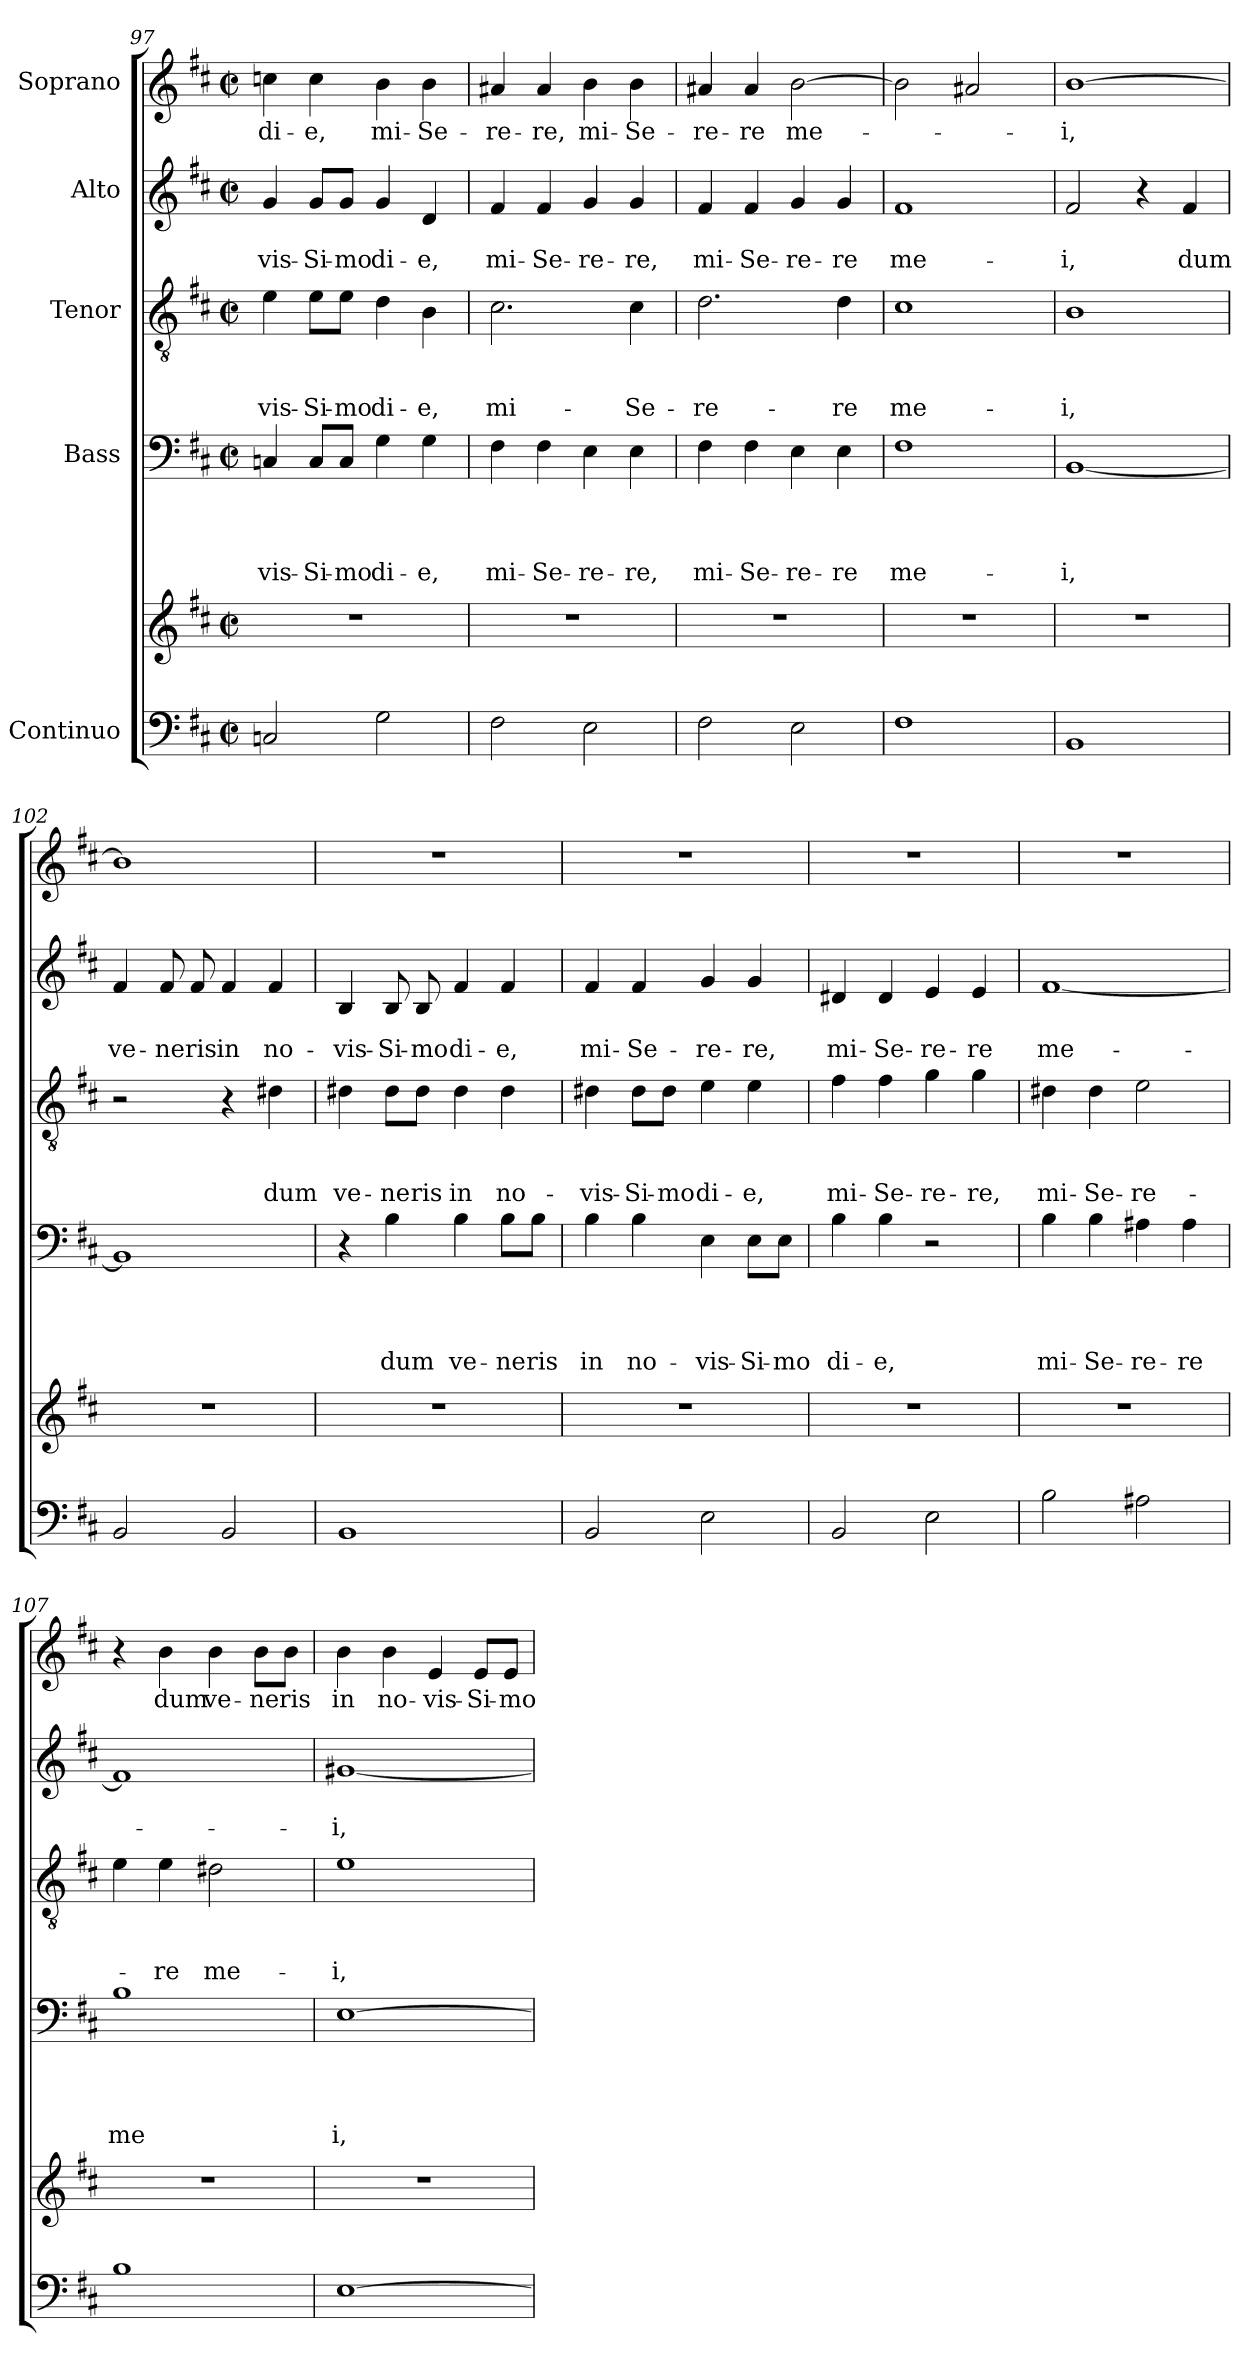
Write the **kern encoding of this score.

**kern	**kern	**kern	**text	**text	**text	**text	**kern	**text	**text	**text	**kern	**text	**text	**kern	**text
*part5	*part5	*part4	*part4	*part4	*part4	*part4	*part3	*part3	*part3	*part3	*part2	*part2	*part2	*part1	*part1
*staff6	*staff5	*staff4	*staff4	*staff4	*staff4	*staff4	*staff3	*staff3	*staff3	*staff3	*staff2	*staff2	*staff2	*staff1	*staff1
*I"Continuo	*	*I"Bass	*	*	*	*	*I"Tenor	*	*	*	*I"Alto	*	*	*I"Soprano	*
*clefF4	*clefG2	*clefF4	*	*	*	*	*clefGv2	*	*	*	*clefG2	*	*	*clefG2	*
*k[f#c#]	*k[f#c#]	*k[f#c#]	*	*	*	*	*k[f#c#]	*	*	*	*k[f#c#]	*	*	*k[f#c#]	*
*D:	*D:	*D:	*	*	*	*	*D:	*	*	*	*D:	*	*	*D:	*
*M2/2	*M2/2	*M2/2	*	*	*	*	*M2/2	*	*	*	*M2/2	*	*	*M2/2	*
*met(c|)	*met(c|)	*met(c|)	*	*	*	*	*met(c|)	*	*	*	*met(c|)	*	*	*met(c|)	*
=97	=97	=97	=97	=97	=97	=97	=97	=97	=97	=97	=97	=97	=97	=97	=97
!	!	!	!	!	!	!LO:LY:b	!	!	!	!LO:LY:b	!	!	!LO:LY:b	!	!LO:LY:b
2Cn/	1r	4Cn/	.	.	.	-vis-	4e\	.	.	-vis-	4g/	.	-vis-	4ccn\	di-
!	!	!	!	!	!	!LO:LY:b	!	!	!	!LO:LY:b	!	!	!LO:LY:b	!	!LO:LY:b
.	.	8C/L	.	.	.	-Si-	8e\L	.	.	-Si-	8g/L	.	-Si-	4cc\	-e,
!	!	!	!	!	!	!LO:LY:b	!	!	!	!LO:LY:b	!	!	!LO:LY:b	!	!
.	.	8C/J	.	.	.	-mo	8e\J	.	.	-mo	8g/J	.	-mo	.	.
!	!	!	!	!	!	!LO:LY:b	!	!	!	!LO:LY:b	!	!	!LO:LY:b	!	!LO:LY:b
2G\	.	4G\	.	.	.	di-	4d\	.	.	di-	4g/	.	di-	4b\	mi-
!	!	!	!	!	!	!LO:LY:b	!	!	!	!LO:LY:b	!	!	!LO:LY:b	!	!LO:LY:b
.	.	4G\	.	.	.	-e,	4B\	.	.	-e,	4d/	.	-e,	4b\	-Se-
=98	=98	=98	=98	=98	=98	=98	=98	=98	=98	=98	=98	=98	=98	=98	=98
!	!	!	!	!	!	!LO:LY:b	!	!	!	!LO:LY:b	!	!	!LO:LY:b	!	!LO:LY:b
2F#\	1r	4F#\	.	.	.	mi-	2.c#i\	.	.	mi-	4f#/	.	mi-	4a#X/	-re-
!	!	!	!	!	!	!LO:LY:b	!	!	!	!	!	!	!LO:LY:b	!	!LO:LY:b
.	.	4F#\	.	.	.	-Se-	.	.	.	.	4f#/	.	-Se-	4a#/	-re,
!	!	!	!	!	!	!LO:LY:b	!	!	!	!	!	!	!LO:LY:b	!	!LO:LY:b
2E\	.	4E\	.	.	.	-re-	.	.	.	.	4g/	.	-re-	4b\	mi-
!	!	!	!	!	!	!LO:LY:b	!	!	!	!LO:LY:b	!	!	!LO:LY:b	!	!LO:LY:b
.	.	4E\	.	.	.	-re,	4c#\	.	.	-Se-	4g/	.	-re,	4b\	-Se-
=99	=99	=99	=99	=99	=99	=99	=99	=99	=99	=99	=99	=99	=99	=99	=99
!	!	!	!	!	!	!LO:LY:b	!	!	!	!LO:LY:b	!	!	!LO:LY:b	!	!LO:LY:b
2F#\	1r	4F#\	.	.	.	mi-	2.d\	.	.	-re-	4f#/	.	mi-	4a#X/	-re-
!	!	!	!	!	!	!LO:LY:b	!	!	!	!	!	!	!LO:LY:b	!	!LO:LY:b
.	.	4F#\	.	.	.	-Se-	.	.	.	.	4f#/	.	-Se-	4a#/	-re
!	!	!	!	!	!	!LO:LY:b	!	!	!	!	!	!	!LO:LY:b	!	!LO:LY:b
2E\	.	4E\	.	.	.	-re-	.	.	.	.	4g/	.	-re-	[>2b\	me-
!	!	!	!	!	!	!LO:LY:b	!	!	!	!LO:LY:b	!	!	!LO:LY:b	!	!
.	.	4E\	.	.	.	-re	4d\	.	.	-re	4g/	.	-re	.	.
=100	=100	=100	=100	=100	=100	=100	=100	=100	=100	=100	=100	=100	=100	=100	=100
!	!	!	!	!	!	!LO:LY:b	!	!	!	!LO:LY:b	!	!	!LO:LY:b	!	!
*^	*	*	*	*	*	*	*	*	*	*	*	*	*	*	*
1F#	2ryy	1r	1F#	.	.	.	me-	1c#	.	.	me-	1f#	.	me-	2b\]	.
.	8ryy	.	.	.	.	.	.	.	.	.	.	.	.	.	2a#X/	.
.	4.ryy	.	.	.	.	.	.	.	.	.	.	.	.	.	.	.
!!LO:LB:g=z
=101	=101	=101	=101	=101	=101	=101	=101	=101	=101	=101	=101	=101	=101	=101	=101	=101
!	!	!	!	!	!	!	!LO:LY:b	!	!	!	!LO:LY:b	!	!	!LO:LY:b	!	!LO:LY:b
*v	*v	*	*	*	*	*	*	*	*	*	*	*	*	*	*	*
1BB	1r	[<1BB	.	.	.	-i,	1B	.	.	-i,	2f#/	.	-i,	[>1b	-i,
.	.	.	.	.	.	.	.	.	.	.	4r	.	.	.	.
!	!	!	!	!	!	!	!	!	!	!	!	!	!LO:LY:b	!	!
.	.	.	.	.	.	.	.	.	.	.	4f#/	.	dum	.	.
=102	=102	=102	=102	=102	=102	=102	=102	=102	=102	=102	=102	=102	=102	=102	=102
!	!	!	!	!	!	!	!	!	!	!	!	!	!LO:LY:b	!	!
2BB/	1r	1BB]	.	.	.	.	2r	.	.	.	4f#/	.	ve-	1b]	.
!	!	!	!	!	!	!	!	!	!	!	!	!	!LO:LY:b	!	!
.	.	.	.	.	.	.	.	.	.	.	8f#/	.	-ne	.	.
!	!	!	!	!	!	!	!	!	!	!	!	!	!LO:LY:b	!	!
.	.	.	.	.	.	.	.	.	.	.	8f#/	.	ris	.	.
!	!	!	!	!	!	!	!	!	!	!	!	!	!LO:LY:b	!	!
2BB/	.	.	.	.	.	.	4r	.	.	.	4f#/	.	in	.	.
!	!	!	!	!	!	!	!	!	!	!LO:LY:b	!	!	!LO:LY:b	!	!
.	.	.	.	.	.	.	4d#X\	.	.	dum	4f#/	.	no-	.	.
=103	=103	=103	=103	=103	=103	=103	=103	=103	=103	=103	=103	=103	=103	=103	=103
!	!	!	!	!	!	!	!	!	!	!LO:LY:b	!	!	!LO:LY:b	!	!
1BB	1r	4r	.	.	.	.	4d#X\	.	.	ve-	4B/	.	-vis-	1r	.
!	!	!	!	!	!	!LO:LY:b	!	!	!	!LO:LY:b	!	!	!LO:LY:b	!	!
.	.	4B\	.	.	.	dum	8d#\L	.	.	-ne	8B/	.	-Si-	.	.
!	!	!	!	!	!	!	!	!	!	!LO:LY:b	!	!	!LO:LY:b	!	!
.	.	.	.	.	.	.	8d#\J	.	.	ris	8B/	.	-mo	.	.
!	!	!	!	!	!	!LO:LY:b	!	!	!	!LO:LY:b	!	!	!LO:LY:b	!	!
.	.	4B\	.	.	.	ve-	4d#\	.	.	in	4f#/	.	di-	.	.
!	!	!	!	!	!	!LO:LY:b	!	!	!	!LO:LY:b	!	!	!LO:LY:b	!	!
.	.	8B\L	.	.	.	-ne	4d#\	.	.	no-	4f#/	.	-e,	.	.
!	!	!	!	!	!	!LO:LY:b	!	!	!	!	!	!	!	!	!
.	.	8B\J	.	.	.	ris	.	.	.	.	.	.	.	.	.
=104	=104	=104	=104	=104	=104	=104	=104	=104	=104	=104	=104	=104	=104	=104	=104
!	!	!	!	!	!	!LO:LY:b	!	!	!	!LO:LY:b	!	!	!LO:LY:b	!	!
2BB/	1r	4B\	.	.	.	in	4d#X\	.	.	-vis-	4f#/	.	mi-	1r	.
!	!	!	!	!	!	!LO:LY:b	!	!	!	!LO:LY:b	!	!	!LO:LY:b	!	!
.	.	4B\	.	.	.	no-	8d#\L	.	.	-Si-	4f#/	.	-Se-	.	.
!	!	!	!	!	!	!	!	!	!	!LO:LY:b	!	!	!	!	!
.	.	.	.	.	.	.	8d#\J	.	.	-mo	.	.	.	.	.
!	!	!	!	!	!	!LO:LY:b	!	!	!	!LO:LY:b	!	!	!LO:LY:b	!	!
2E\	.	4E\	.	.	.	-vis-	4e\	.	.	di-	4g/	.	-re-	.	.
!	!	!	!	!	!	!LO:LY:b	!	!	!	!LO:LY:b	!	!	!LO:LY:b	!	!
.	.	8E\L	.	.	.	-Si-	4e\	.	.	-e,	4g/	.	-re,	.	.
!	!	!	!	!	!	!LO:LY:b	!	!	!	!	!	!	!	!	!
.	.	8E\J	.	.	.	-mo	.	.	.	.	.	.	.	.	.
=105	=105	=105	=105	=105	=105	=105	=105	=105	=105	=105	=105	=105	=105	=105	=105
!	!	!	!	!	!	!LO:LY:b	!	!	!	!LO:LY:b	!	!	!LO:LY:b	!	!
2BB/	1r	4B\	.	.	.	di-	4f#\	.	.	mi-	4d#X/	.	mi-	1r	.
!	!	!	!	!	!	!LO:LY:b	!	!	!	!LO:LY:b	!	!	!LO:LY:b	!	!
.	.	4B\	.	.	.	-e,	4f#\	.	.	-Se-	4d#/	.	-Se-	.	.
!	!	!	!	!	!	!	!	!	!	!LO:LY:b	!	!	!LO:LY:b	!	!
2E\	.	2r	.	.	.	.	4g\	.	.	-re-	4e/	.	-re-	.	.
!	!	!	!	!	!	!	!	!	!	!LO:LY:b	!	!	!LO:LY:b	!	!
.	.	.	.	.	.	.	4g\	.	.	-re,	4e/	.	-re	.	.
=106	=106	=106	=106	=106	=106	=106	=106	=106	=106	=106	=106	=106	=106	=106	=106
!	!	!	!	!	!	!LO:LY:b	!	!	!	!LO:LY:b	!	!	!LO:LY:b	!	!
2B\	1r	4B\	.	.	.	mi-	4d#X\	.	.	mi-	[>1f#	.	me-	1r	.
!	!	!	!	!	!	!LO:LY:b	!	!	!	!LO:LY:b	!	!	!	!	!
.	.	4B\	.	.	.	-Se-	4d#\	.	.	-Se-	.	.	.	.	.
!	!	!	!	!	!	!LO:LY:b	!	!	!	!LO:LY:b	!	!	!	!	!
2A#X\	.	4A#X\	.	.	.	-re-	2e\	.	.	-re-	.	.	.	.	.
!	!	!	!	!	!	!LO:LY:b	!	!	!	!	!	!	!	!	!
.	.	4A#\	.	.	.	-re	.	.	.	.	.	.	.	.	.
!!LO:PB:g=z
=107	=107	=107	=107	=107	=107	=107	=107	=107	=107	=107	=107	=107	=107	=107	=107
!	!	!	!	!	!	!LO:LY:b	!	!	!	!	!	!	!	!	!
1B	1r	1B	.	.	.	me	4e\	.	.	.	1f#]	.	.	4r	.
!	!	!	!	!	!	!	!	!	!	!LO:LY:b	!	!	!	!	!LO:LY:b
.	.	.	.	.	.	.	4e\	.	.	-re	.	.	.	4b\	dum
!	!	!	!	!	!	!	!	!	!	!LO:LY:b	!	!	!	!	!LO:LY:b
.	.	.	.	.	.	.	2d#X\	.	.	me-	.	.	.	4b\	ve-
!	!	!	!	!	!	!	!	!	!	!	!	!	!	!	!LO:LY:b
.	.	.	.	.	.	.	.	.	.	.	.	.	.	8b\L	-ne
!	!	!	!	!	!	!	!	!	!	!	!	!	!	!	!LO:LY:b
.	.	.	.	.	.	.	.	.	.	.	.	.	.	8b\J	ris
=108	=108	=108	=108	=108	=108	=108	=108	=108	=108	=108	=108	=108	=108	=108	=108
!	!	!	!	!	!	!LO:LY:b	!	!	!	!LO:LY:b	!	!	!LO:LY:b	!	!LO:LY:b
[>1E	1r	[>1E	.	.	.	i,	1e	.	.	-i,	[<1g#X	.	-i,	4b\	in
!	!	!	!	!	!	!	!	!	!	!	!	!	!	!	!LO:LY:b
.	.	.	.	.	.	.	.	.	.	.	.	.	.	4b\	no-
!	!	!	!	!	!	!	!	!	!	!	!	!	!	!	!LO:LY:b
.	.	.	.	.	.	.	.	.	.	.	.	.	.	4e/	-vis-
!	!	!	!	!	!	!	!	!	!	!	!	!	!	!	!LO:LY:b
.	.	.	.	.	.	.	.	.	.	.	.	.	.	8e/L	-Si-
!	!	!	!	!	!	!	!	!	!	!	!	!	!	!	!LO:LY:b
.	.	.	.	.	.	.	.	.	.	.	.	.	.	8e/J	-mo
=	=	=	=	=	=	=	=	=	=	=	=	=	=	=	=
*-	*-	*-	*-	*-	*-	*-	*-	*-	*-	*-	*-	*-	*-	*-	*-
